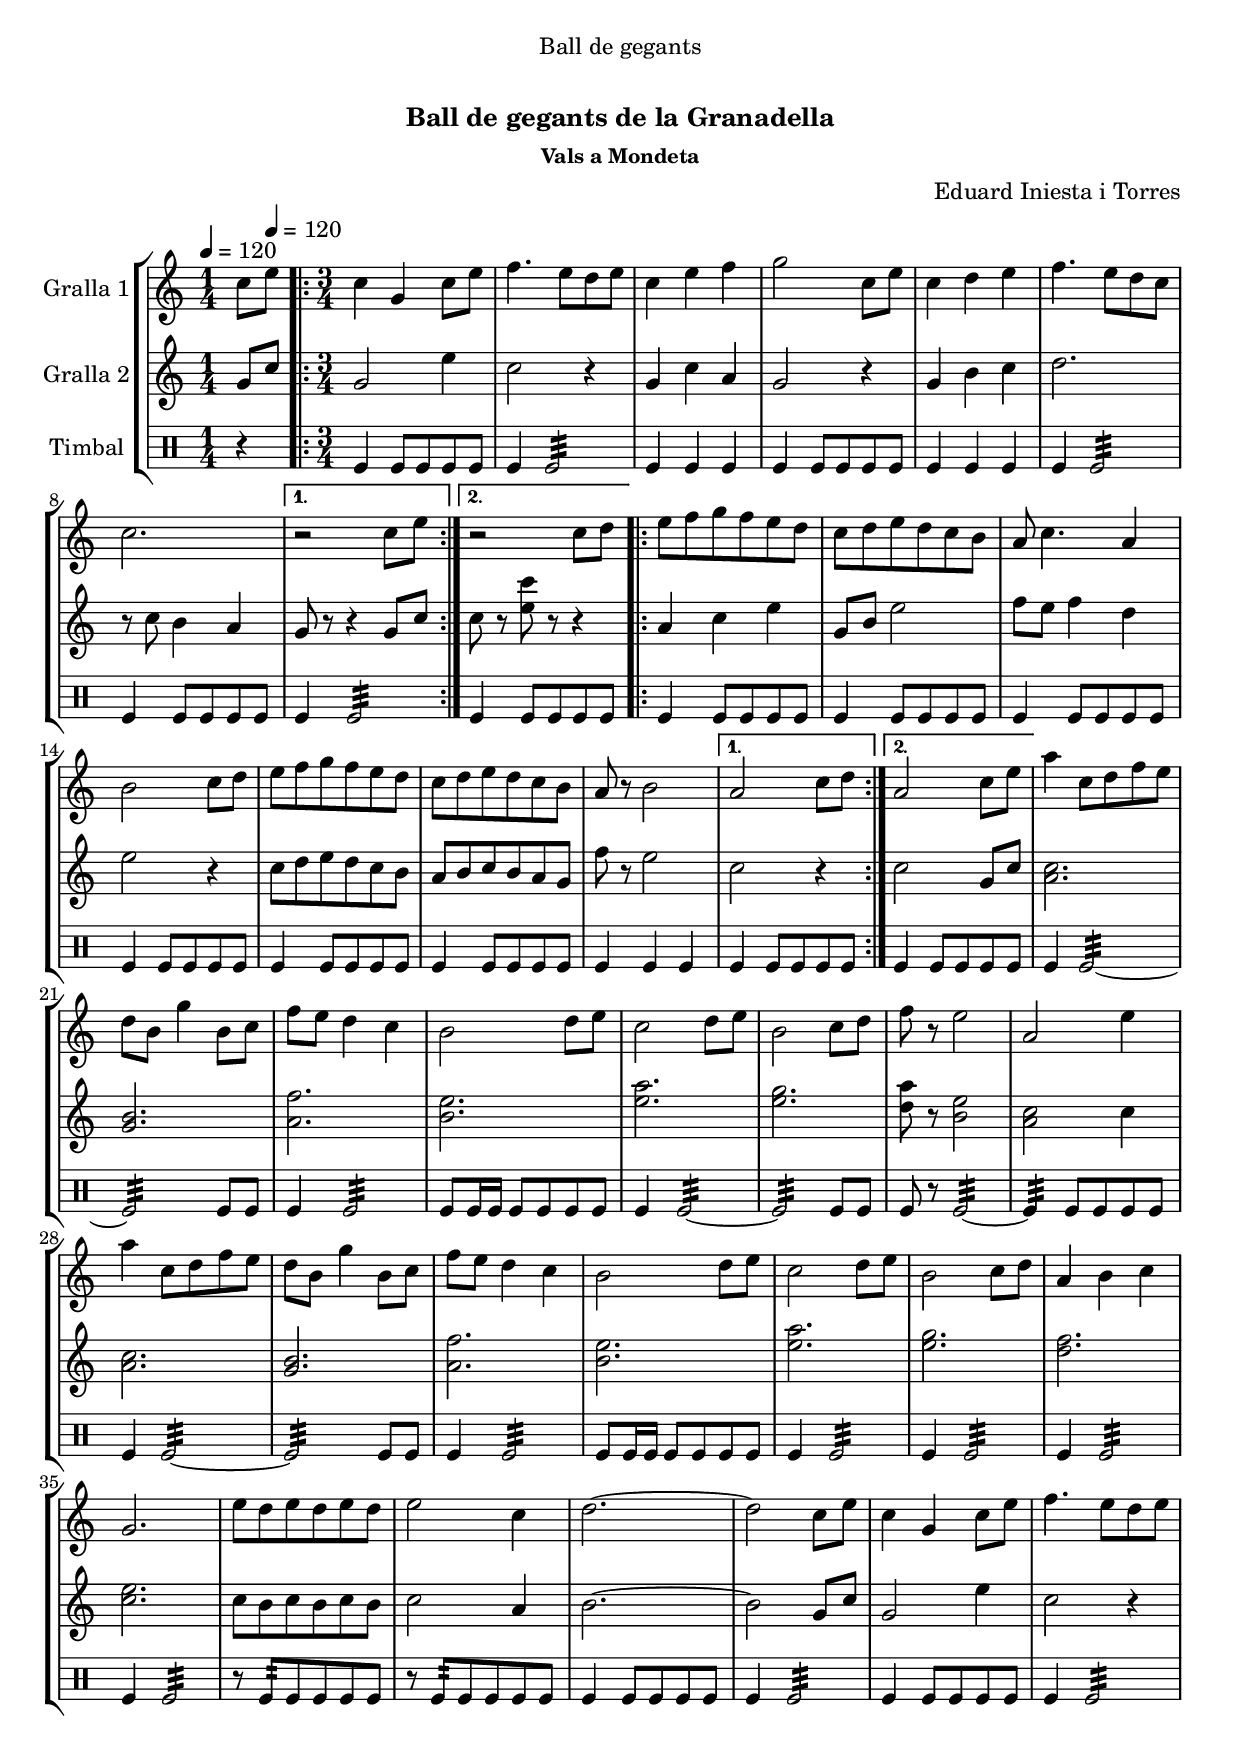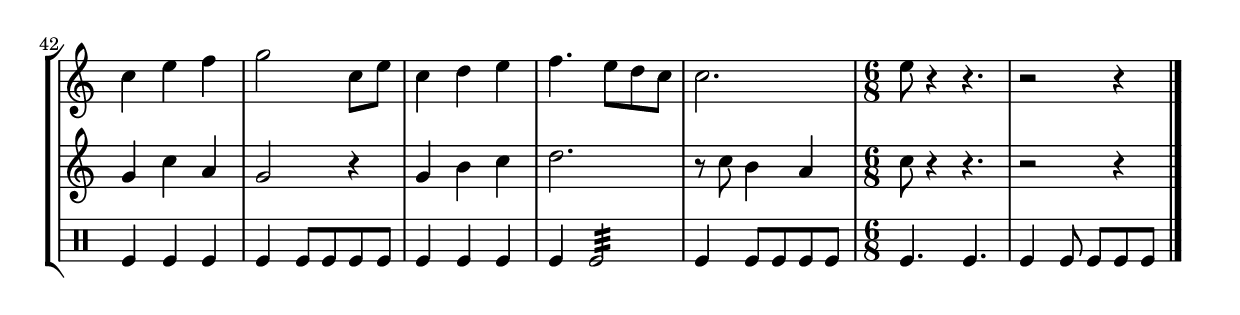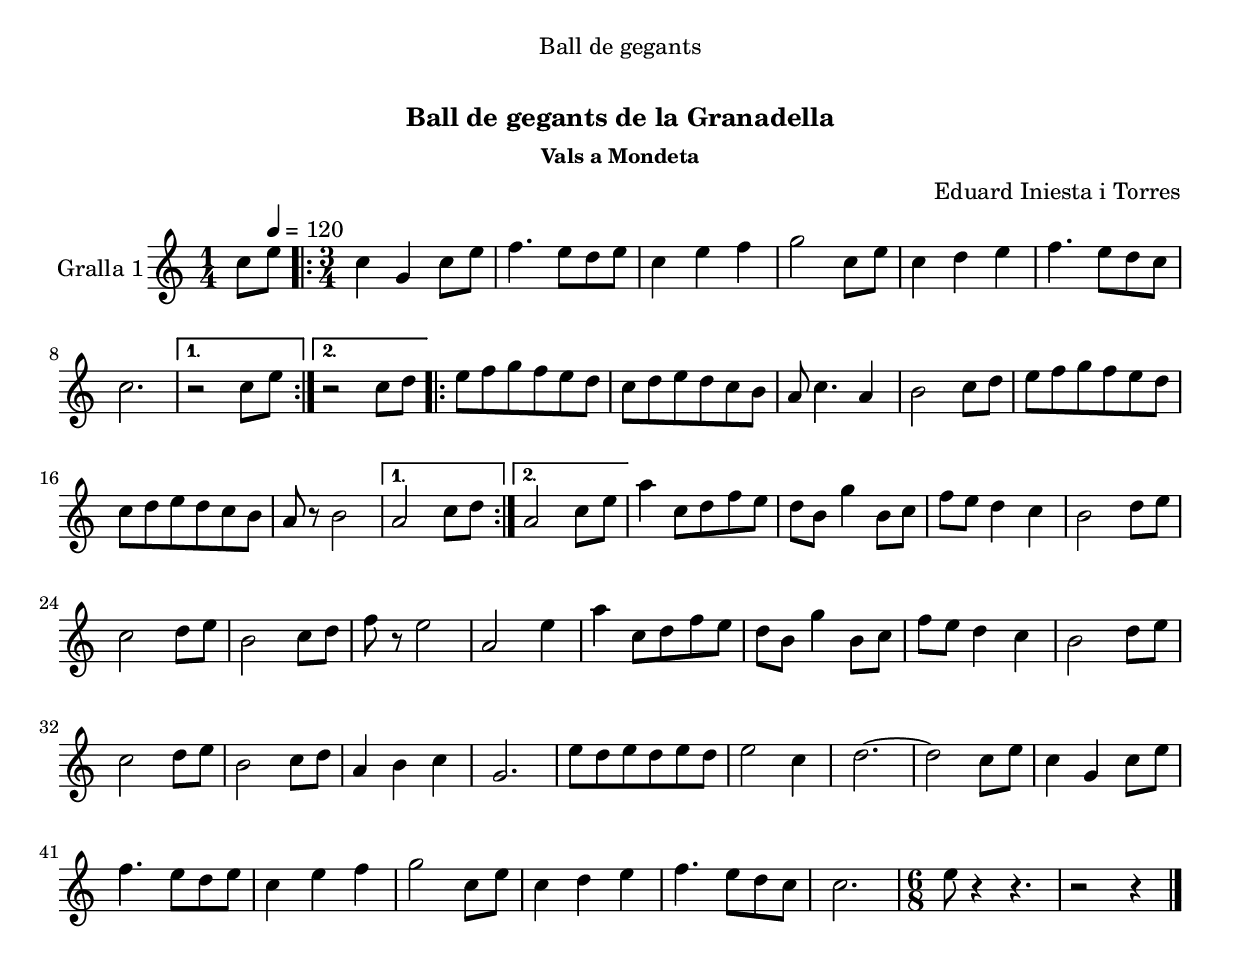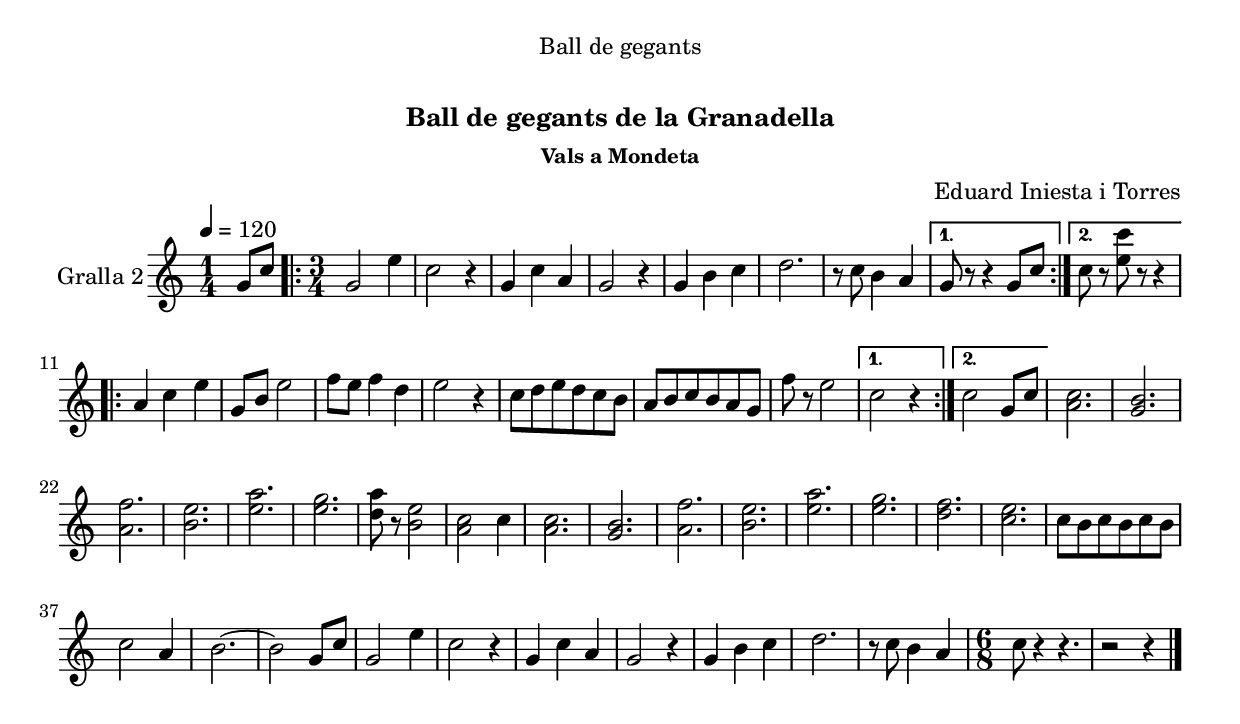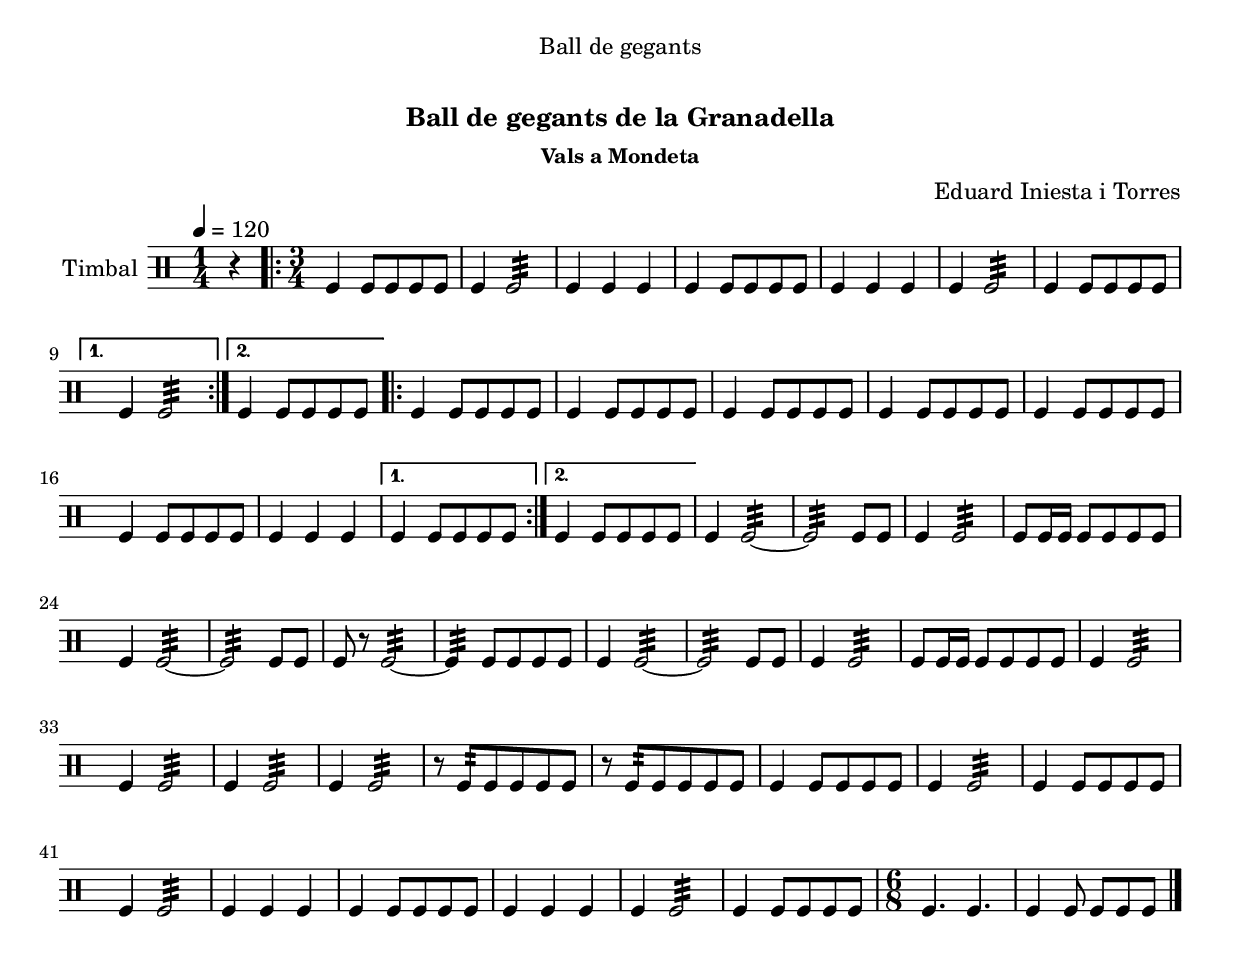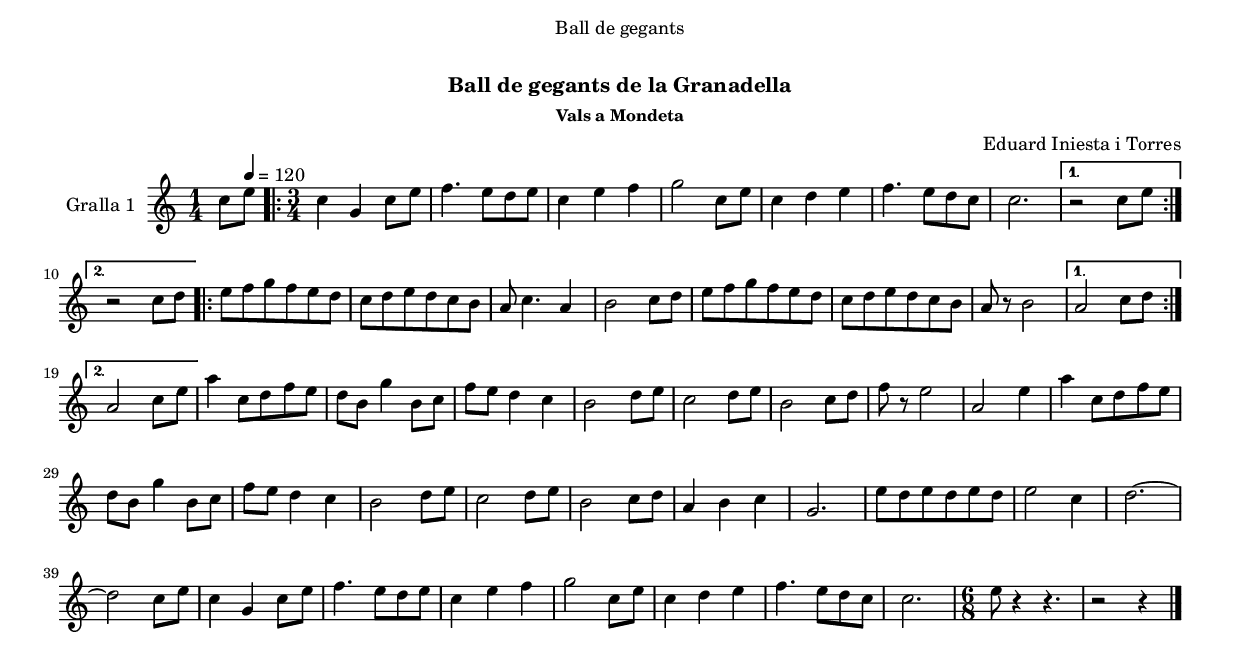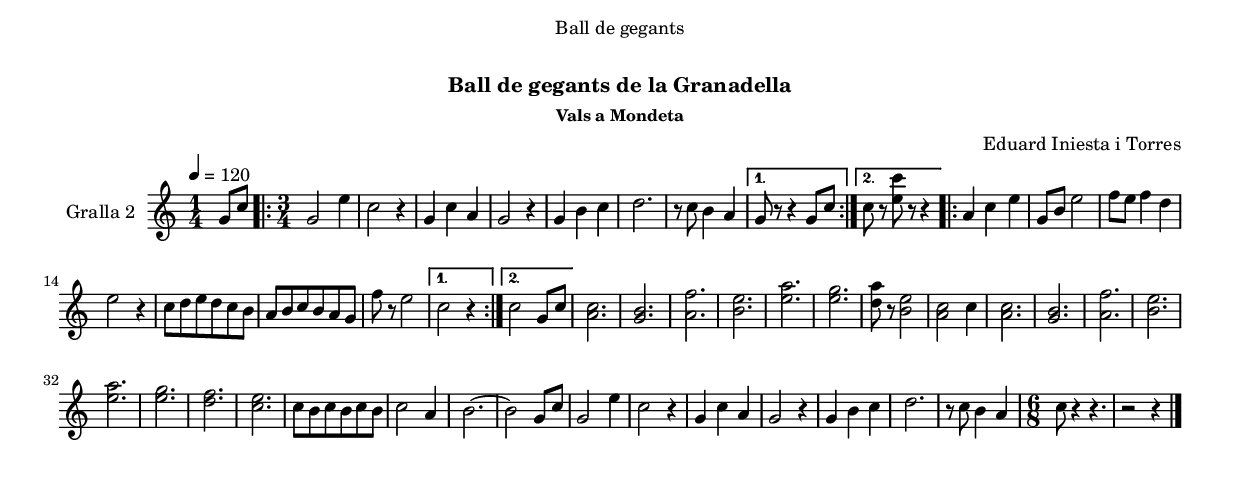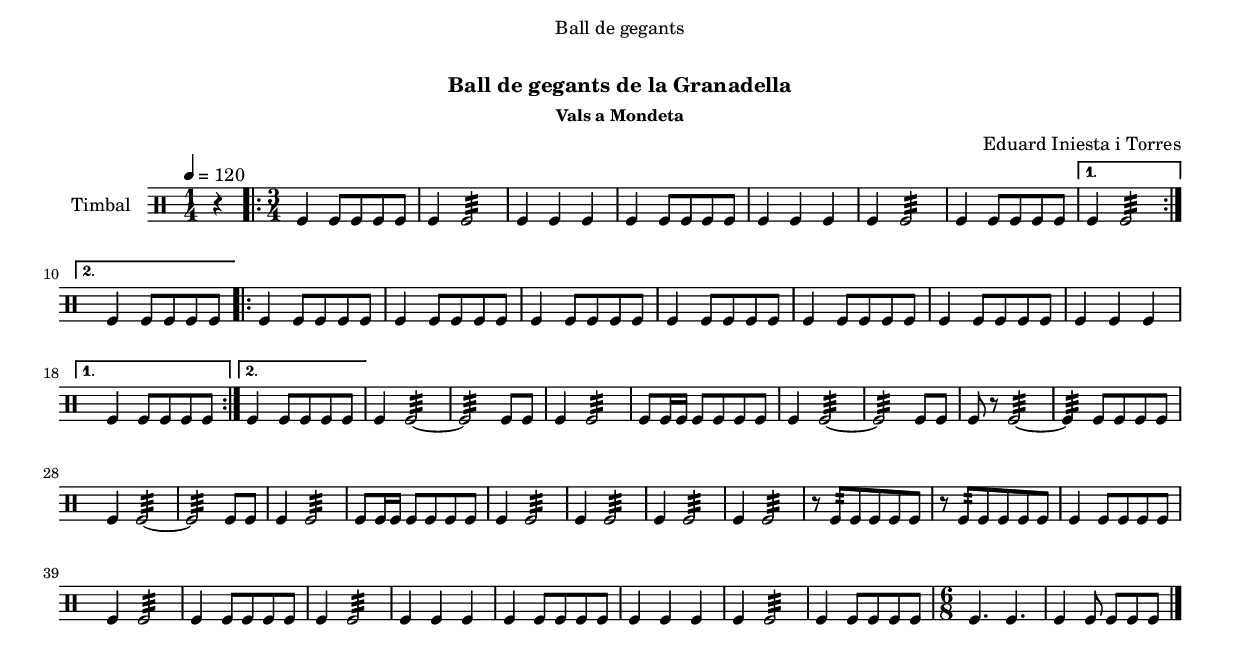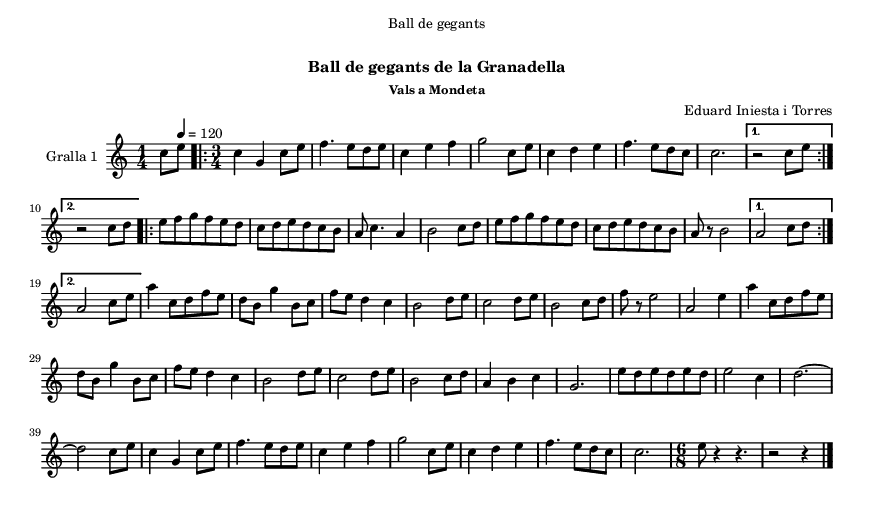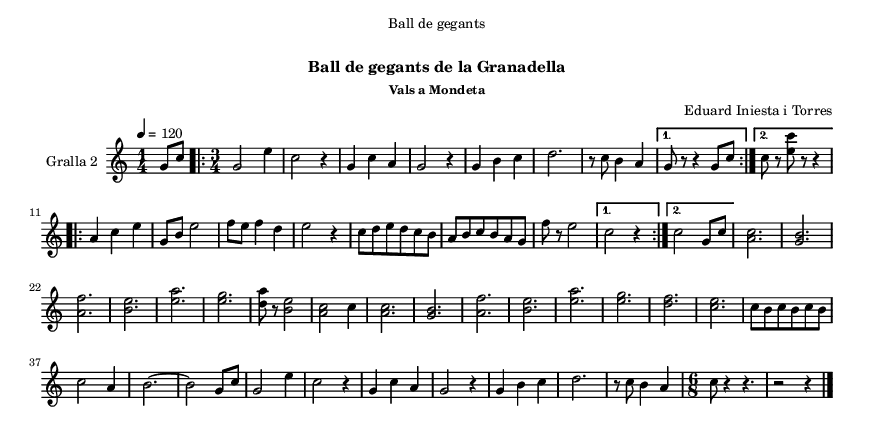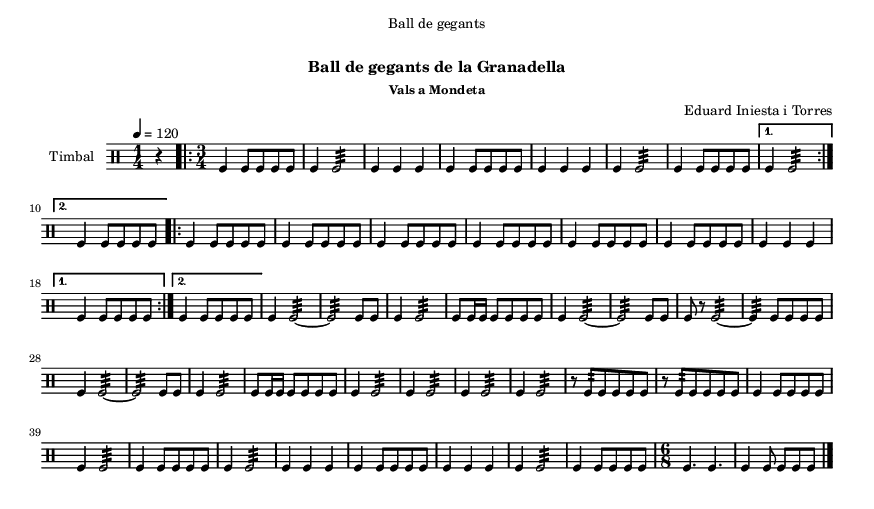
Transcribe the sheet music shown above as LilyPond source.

\version "2.16.0"

\header {
  dedication="Ball de gegants"
  title="  "
  subtitle="Ball de gegants de la Granadella"
  subsubtitle="Vals a Mondeta"
  poet=""
  meter=""
  piece=""
  composer="Eduard Iniesta i Torres"
  arranger=""
  opus=""
  instrument=""
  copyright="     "
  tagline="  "
}

liniaroAa =
\relative c''
{
  \clef treble
  \key c \major
  \time 1/4
  c8 \tempo 4 = 120 e  |
  \time 3/4   \repeat volta 2 { c4 g c8 e  |
  f4. e8 d e  |
  c4 e f  |
  %05
  g2 c,8 e  |
  c4 d e  |
  f4. e8 d c  |
  c2. }
  \alternative { { r2 c8 e }
  %10
  { r2 c8 d } }
  \repeat volta 2 { e8 f g f e d  |
  c8 d e d c b  |
  a8 c4. a4  |
  b2 c8 d  |
  %15
  e8 f g f e d  |
  c8 d e d c b  |
  a8 r b2 }
  \alternative { { a2 c8 d }
  { a2 c8 e } }
  %20
  a4 c,8 d f e  |
  d8 b g'4 b,8 c  |
  f8 e d4 c  |
  b2 d8 e  |
  c2 d8 e  |
  %25
  b2 c8 d  |
  f8 r e2  |
  a,2 e'4  |
  a4 c,8 d f e  |
  d8 b g'4 b,8 c  |
  %30
  f8 e d4 c  |
  b2 d8 e  |
  c2 d8 e  |
  b2 c8 d  |
  a4 b c  |
  %35
  g2.  |
  e'8 d e d e d  |
  e2 c4  |
  d2. ~  |
  d2 c8 e  |
  %40
  c4 g c8 e  |
  f4. e8 d e  |
  c4 e f  |
  g2 c,8 e  |
  c4 d e  |
  %45
  f4. e8 d c  |
  c2.  |
  \time 6/8   e8 r4 r4.  |
  r2 r4  \bar "|."
}

liniaroAb =
\relative g'
{
  \tempo 4 = 120
  \clef treble
  \key c \major
  \time 1/4
  g8 c  |
  \time 3/4   \repeat volta 2 { g2 e'4  |
  c2 r4  |
  g4 c a  |
  %05
  g2 r4  |
  g4 b c  |
  d2.  |
  r8 c b4 a }
  \alternative { { g8 r r4 g8 c }
  %10
  { c8 r <e c'> r r4 } }
  \repeat volta 2 { a,4 c e  |
  g,8 b e2  |
  f8 e f4 d  |
  e2 r4  |
  %15
  c8 d e d c b  |
  a8 b c b a g  |
  f'8 r e2 }
  \alternative { { c2 r4 }
  { c2 g8 c } }
  %20
  <c a>2.  |
  <b g>2.  |
  <a f'>2.  |
  <b e>2.  |
  <e a>2.  |
  %25
  <e g>2.  |
  <d a'>8 r <b e>2  |
  <a c>2 c4  |
  <a c>2.  |
  <g b>2.  |
  %30
  <a f'>2.  |
  <b e>2.  |
  <e a>2.  |
  <e g>2.  |
  <d f>2.  |
  %35
  <c e>2.  |
  c8 b c b c b  |
  c2 a4  |
  b2. ~  |
  b2 g8 c  |
  %40
  g2 e'4  |
  c2 r4  |
  g4 c a  |
  g2 r4  |
  g4 b c  |
  %45
  d2.  |
  r8 c b4 a  |
  \time 6/8   c8 r4 r4.  |
  r2 r4  \bar "|."
}

liniaroAc =
\drummode
{
  \tempo 4 = 120
  \time 1/4
  r4  |
  \time 3/4   \repeat volta 2 { tomfl4 tomfl8 tomfl tomfl tomfl  |
  tomfl4 tomfl2:32  |
  tomfl4 tomfl tomfl  |
  %05
  tomfl4 tomfl8 tomfl tomfl tomfl  |
  tomfl4 tomfl tomfl  |
  tomfl4 tomfl2:32  |
  tomfl4 tomfl8 tomfl tomfl tomfl }
  \alternative { { tomfl4 tomfl2:32 }
  %10
  { tomfl4 tomfl8 tomfl tomfl tomfl } }
  \repeat volta 2 { tomfl4 tomfl8 tomfl tomfl tomfl  |
  tomfl4 tomfl8 tomfl tomfl tomfl  |
  tomfl4 tomfl8 tomfl tomfl tomfl  |
  tomfl4 tomfl8 tomfl tomfl tomfl  |
  %15
  tomfl4 tomfl8 tomfl tomfl tomfl  |
  tomfl4 tomfl8 tomfl tomfl tomfl  |
  tomfl4 tomfl tomfl }
  \alternative { { tomfl4 tomfl8 tomfl tomfl tomfl }
  { tomfl4 tomfl8 tomfl tomfl tomfl } }
  %20
  tomfl4 tomfl2:32 ~  |
  tomfl2:32 tomfl8 tomfl  |
  tomfl4 tomfl2:32  |
  tomfl8 tomfl16 tomfl tomfl8 tomfl tomfl tomfl  |
  tomfl4 tomfl2:32 ~  |
  %25
  tomfl2:32 tomfl8 tomfl  |
  tomfl8 r tomfl2:32 ~  |
  tomfl4:32 tomfl8 tomfl tomfl tomfl  |
  tomfl4 tomfl2:32 ~  |
  tomfl2:32 tomfl8 tomfl  |
  %30
  tomfl4 tomfl2:32  |
  tomfl8 tomfl16 tomfl tomfl8 tomfl tomfl tomfl  |
  tomfl4 tomfl2:32  |
  tomfl4 tomfl2:32  |
  tomfl4 tomfl2:32  |
  %35
  tomfl4 tomfl2:32  |
  r8 tomfl:32 tomfl tomfl tomfl tomfl  |
  r8 tomfl:32 tomfl tomfl tomfl tomfl  |
  tomfl4 tomfl8 tomfl tomfl tomfl  |
  tomfl4 tomfl2:32  |
  %40
  tomfl4 tomfl8 tomfl tomfl tomfl  |
  tomfl4 tomfl2:32  |
  tomfl4 tomfl tomfl  |
  tomfl4 tomfl8 tomfl tomfl tomfl  |
  tomfl4 tomfl tomfl  |
  %45
  tomfl4 tomfl2:32  |
  tomfl4 tomfl8 tomfl tomfl tomfl  |
  \time 6/8   tomfl4. tomfl  |
  tomfl4 tomfl8 tomfl tomfl tomfl  \bar "|."
}

\book {

\paper {
  print-page-number = false
  #(set-paper-size "a4")
  #(layout-set-staff-size 20)
}

\bookpart {
  \score {
    \new StaffGroup {
      \override Score.RehearsalMark #'self-alignment-X = #LEFT
      <<
        \new Staff \with {instrumentName = #"Gralla 1" } \liniaroAa
        \new Staff \with {instrumentName = #"Gralla 2" } \liniaroAb
        \new DrumStaff \with {instrumentName = #"Timbal" } \liniaroAc
      >>
    }
    \layout {}
  }\score { \unfoldRepeats
    \new StaffGroup {
      \override Score.RehearsalMark #'self-alignment-X = #LEFT
      <<
        \new Staff \with {instrumentName = #"Gralla 1" } \liniaroAa
        \new Staff \with {instrumentName = #"Gralla 2" } \liniaroAb
        \new DrumStaff \with {instrumentName = #"Timbal" } \liniaroAc
      >>
    }
    \midi {}
  }
}

\bookpart {
  \header {}
  \score {
    \new StaffGroup {
      \override Score.RehearsalMark #'self-alignment-X = #LEFT
      <<
        \new Staff \with {instrumentName = #"Gralla 1" } \liniaroAa
      >>
    }
    \layout {}
  }\score { \unfoldRepeats
    \new StaffGroup {
      \override Score.RehearsalMark #'self-alignment-X = #LEFT
      <<
        \new Staff \with {instrumentName = #"Gralla 1" } \liniaroAa
      >>
    }
    \midi {}
  }
}

\bookpart {
  \header {}
  \score {
    \new StaffGroup {
      \override Score.RehearsalMark #'self-alignment-X = #LEFT
      <<
        \new Staff \with {instrumentName = #"Gralla 2" } \liniaroAb
      >>
    }
    \layout {}
  }\score { \unfoldRepeats
    \new StaffGroup {
      \override Score.RehearsalMark #'self-alignment-X = #LEFT
      <<
        \new Staff \with {instrumentName = #"Gralla 2" } \liniaroAb
      >>
    }
    \midi {}
  }
}

\bookpart {
  \header {}
  \score {
    \new StaffGroup {
      \override Score.RehearsalMark #'self-alignment-X = #LEFT
      <<
        \new DrumStaff \with {instrumentName = #"Timbal" } \liniaroAc
      >>
    }
    \layout {}
  }\score { \unfoldRepeats
    \new StaffGroup {
      \override Score.RehearsalMark #'self-alignment-X = #LEFT
      <<
        \new DrumStaff \with {instrumentName = #"Timbal" } \liniaroAc
      >>
    }
    \midi {}
  }
}

}

\book {

\paper {
  print-page-number = false
  #(set-paper-size "a5landscape")
  #(layout-set-staff-size 16)
}

\bookpart {
  \header {}
  \score {
    \new StaffGroup {
      \override Score.RehearsalMark #'self-alignment-X = #LEFT
      <<
        \new Staff \with {instrumentName = #"Gralla 1" } \liniaroAa
      >>
    }
    \layout {}
  }
}

\bookpart {
  \header {}
  \score {
    \new StaffGroup {
      \override Score.RehearsalMark #'self-alignment-X = #LEFT
      <<
        \new Staff \with {instrumentName = #"Gralla 2" } \liniaroAb
      >>
    }
    \layout {}
  }
}

\bookpart {
  \header {}
  \score {
    \new StaffGroup {
      \override Score.RehearsalMark #'self-alignment-X = #LEFT
      <<
        \new DrumStaff \with {instrumentName = #"Timbal" } \liniaroAc
      >>
    }
    \layout {}
  }
}

}

\book {

\paper {
  print-page-number = false
  #(set-paper-size "a6landscape")
  #(layout-set-staff-size 12)
}

\bookpart {
  \header {}
  \score {
    \new StaffGroup {
      \override Score.RehearsalMark #'self-alignment-X = #LEFT
      <<
        \new Staff \with {instrumentName = #"Gralla 1" } \liniaroAa
      >>
    }
    \layout {}
  }
}

\bookpart {
  \header {}
  \score {
    \new StaffGroup {
      \override Score.RehearsalMark #'self-alignment-X = #LEFT
      <<
        \new Staff \with {instrumentName = #"Gralla 2" } \liniaroAb
      >>
    }
    \layout {}
  }
}

\bookpart {
  \header {}
  \score {
    \new StaffGroup {
      \override Score.RehearsalMark #'self-alignment-X = #LEFT
      <<
        \new DrumStaff \with {instrumentName = #"Timbal" } \liniaroAc
      >>
    }
    \layout {}
  }
}

}

